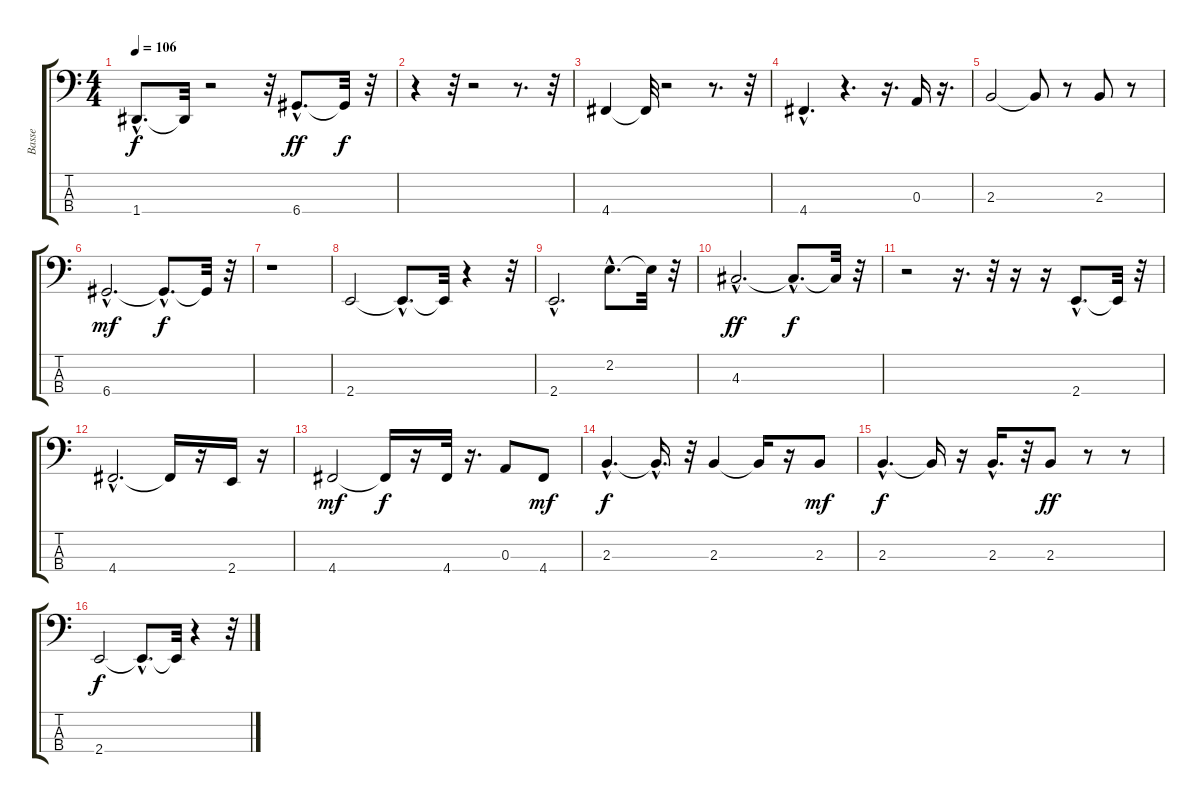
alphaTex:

\track ("Basse" "Basse") {instrument electricbassfinger}
\staff {score tabs}
\tuning (G2 D2 A1 D1) {hide}
\ts (4 4)
\tempo 106
\clef f4
\ks c
1.4{hac t}.8{d dy f} 1.4{t}.32 r.2 r.32 6.4{hac}.8{d dy ff} 6.4{t}.32{dy f} r.32 |
r.4 r.32 r.2 r.8{d} r.32 |
4.4.4 4.4{t}.32 r.2 r.8{d} r.32 |
4.4{hac}.4{d} r.4{d} r.16{d} 0.3.16 r.16{d} |
2.3.2 2.3{t}.8 r.8 2.3.8 r.8 |
6.4{hac}.2{d dy mf} 6.4{hac t}.8{d dy f} 6.4{t}.32 r.32 |
r.1 |
2.4.2 2.4{hac t}.8{d} 2.4{t}.32 r.4 r.32 |
2.4{hac}.2{d} 2.2{hac}.8{d} 2.2{t}.32 r.32 |
4.3{hac}.2{d dy ff} 4.3{hac t}.8{d dy f} 4.3{t}.32 r.32 |
r.2 r.16{d} r.32 r.16 r.16 2.4{hac}.8{d} 2.4{t}.32 r.32 |
4.4{hac}.2{d} 4.4{t}.16 r.16 2.4.16 r.16 |
4.4.2{dy mf} 4.4{t}.16{dy f} r.16 4.4.32 r.16{d} 0.3.8 4.4.8{dy mf} |
2.3{hac}.4{d dy f} 2.3{hac t}.16{d} r.32 2.3.4 2.3{t}.16 r.16 2.3.8{dy mf} |
2.3{hac}.4{d dy f} 2.3{t}.16 r.16 2.3{hac}.16{d} r.32 2.3.8{dy ff} r.8 r.8 |
2.4.2{dy f} 2.4{hac t}.8{d} 2.4{t}.32 r.4 r.32
